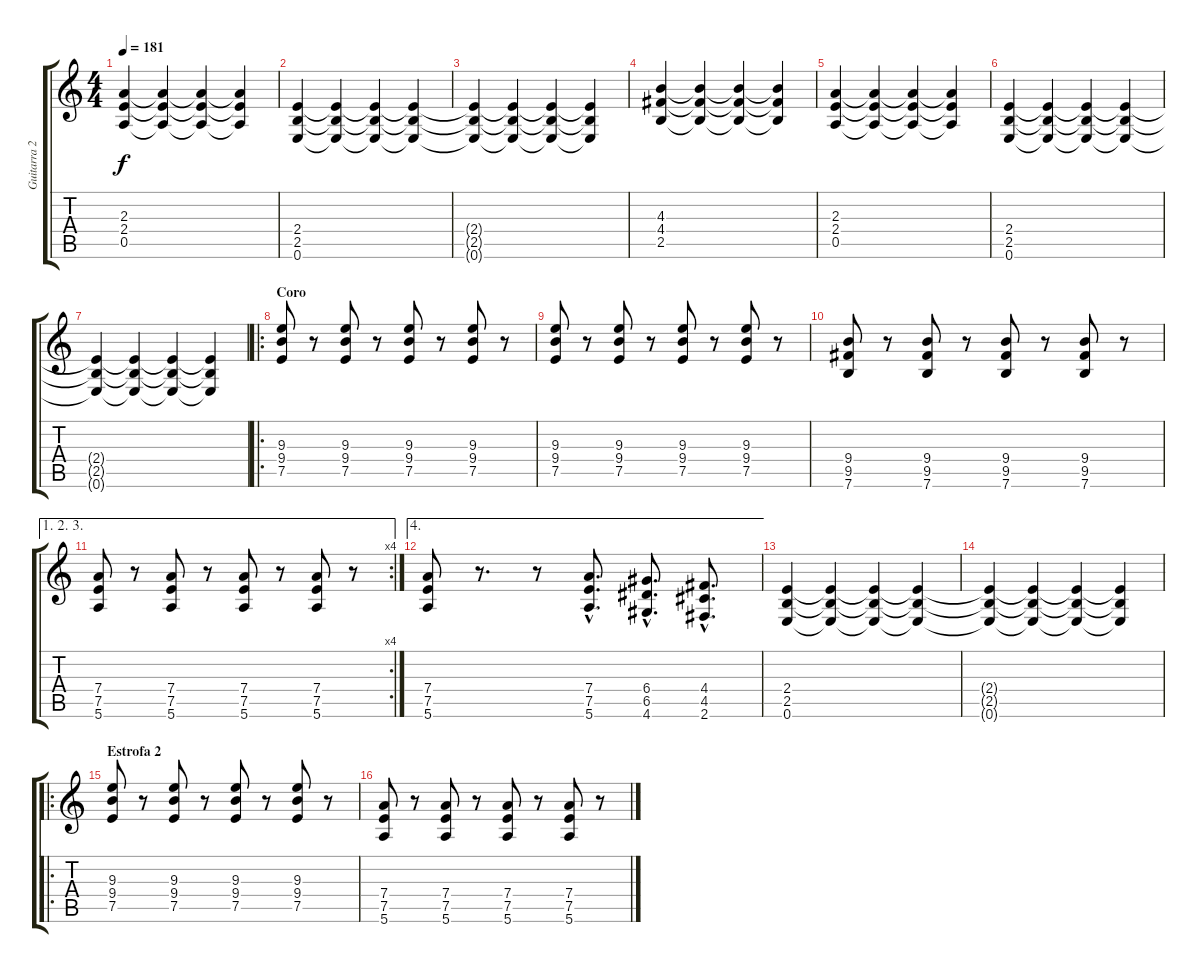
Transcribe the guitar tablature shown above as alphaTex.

\track ("Guitarra 2" "Guitarra 2") {instrument distortionguitar}
\staff {score tabs}
\tuning (E4 B3 G3 D3 A2 E2) {hide}
\ts (4 4)
\tempo 181
\clef g2
\ks c
(2.3 2.4 0.5).4{dy f} (2.3{t} 2.4{t} 0.5{t}).4 (2.3{t} 2.4{t} 0.5{t}).4 (2.3{t} 2.4{t} 0.5{t}).4 |
(2.4 2.5 0.6).4 (2.4{t} 2.5{t} 0.6{t}).4 (2.4{t} 2.5{t} 0.6{t}).4 (2.4{t} 2.5{t} 0.6{t}).4 |
(2.4{t} 2.5{t} 0.6{t}).4 (2.4{t} 2.5{t} 0.6{t}).4 (2.4{t} 2.5{t} 0.6{t}).4 (2.4{t} 2.5{t} 0.6{t}).4 |
(4.3 4.4 2.5).4 (4.3{t} 4.4{t} 2.5{t}).4 (4.3{t} 4.4{t} 2.5{t}).4 (4.3{t} 4.4{t} 2.5{t}).4 |
(2.3 2.4 0.5).4 (2.3{t} 2.4{t} 0.5{t}).4 (2.3{t} 2.4{t} 0.5{t}).4 (2.3{t} 2.4{t} 0.5{t}).4 |
(2.4 2.5 0.6).4 (2.4{t} 2.5{t} 0.6{t}).4 (2.4{t} 2.5{t} 0.6{t}).4 (2.4{t} 2.5{t} 0.6{t}).4 |
(2.4{t} 2.5{t} 0.6{t}).4 (2.4{t} 2.5{t} 0.6{t}).4 (2.4{t} 2.5{t} 0.6{t}).4 (2.4{t} 2.5{t} 0.6{t}).4 |
\ro
\section ("" "Coro")
(9.3 9.4 7.5).8 r.8 (9.3 9.4 7.5).8 r.8 (9.3 9.4 7.5).8 r.8 (9.3 9.4 7.5).8 r.8 |
(9.3 9.4 7.5).8 r.8 (9.3 9.4 7.5).8 r.8 (9.3 9.4 7.5).8 r.8 (9.3 9.4 7.5).8 r.8 |
(9.4 9.5 7.6).8 r.8 (9.4 9.5 7.6).8 r.8 (9.4 9.5 7.6).8 r.8 (9.4 9.5 7.6).8 r.8 |
\ae (1 2 3)
\rc 4
(7.4 7.5 5.6).8 r.8 (7.4 7.5 5.6).8 r.8 (7.4 7.5 5.6).8 r.8 (7.4 7.5 5.6).8 r.8 |
\ae 4
(7.4 7.5 5.6).8 r.8{d} r.8 (7.4{hac} 7.5{hac} 5.6{hac}).8{d} (6.4{hac} 6.5{hac} 4.6{hac}).8{d} (4.4{hac} 4.5{hac} 2.6{hac}).8{d} |
(2.4 2.5 0.6).4 (2.4{t} 2.5{t} 0.6{t}).4 (2.4{t} 2.5{t} 0.6{t}).4 (2.4{t} 2.5{t} 0.6{t}).4 |
(2.4{t} 2.5{t} 0.6{t}).4 (2.4{t} 2.5{t} 0.6{t}).4 (2.4{t} 2.5{t} 0.6{t}).4 (2.4{t} 2.5{t} 0.6{t}).4 |
\ro
\section ("" "Estrofa 2")
(9.3 9.4 7.5).8 r.8 (9.3 9.4 7.5).8 r.8 (9.3 9.4 7.5).8 r.8 (9.3 9.4 7.5).8 r.8 |
(7.4 7.5 5.6).8 r.8 (7.4 7.5 5.6).8 r.8 (7.4 7.5 5.6).8 r.8 (7.4 7.5 5.6).8 r.8
